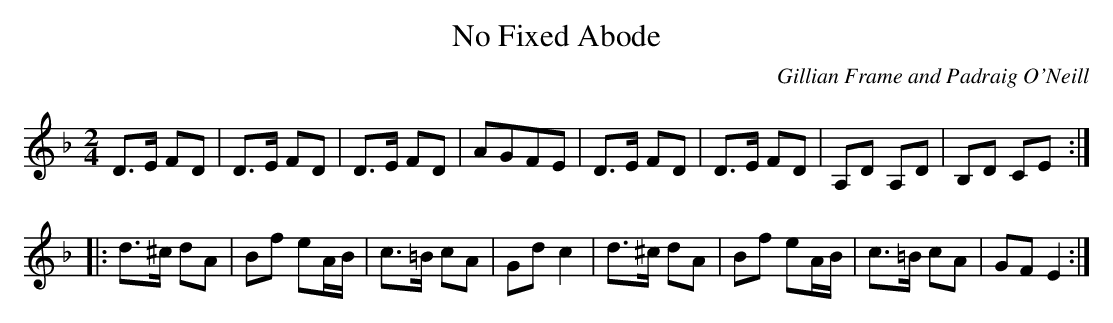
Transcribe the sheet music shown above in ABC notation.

X:1
T:No Fixed Abode
C:Gillian Frame and Padraig O'Neill
M:2/4
L:1/8
K:Dm
D>E FD | D>E FD | D>E FD | AGFE | D>E FD | D>E FD | A,D A,D | B,D CE ::
d>^c dA | Bf eA/B/ | c>=B cA | Gd c2 |d>^c dA | Bf eA/B/ | c>=B cA | GF E2 :|
